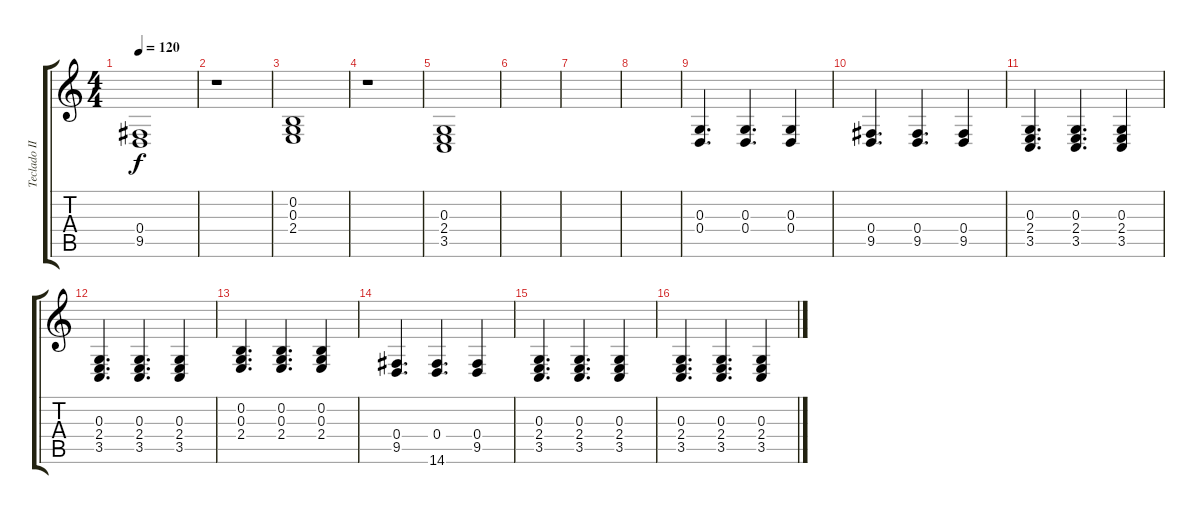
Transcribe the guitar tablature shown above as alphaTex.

\track ("Teclado II" "Teclado II") {instrument acousticgrandpiano}
\staff {score tabs}
\tuning (E4 B3 G3 D3 A2 E2) {hide}
\ts (4 4)
\tempo 120
\clef g2
\ks c
(0.4 9.5).1{dy f} |
r.1 |
(0.2 0.3 2.4).1 |
r.1 |
(0.3 2.4 3.5).1 |
|
|
|
(0.3 0.4).4{d} (0.3 0.4).4{d} (0.3 0.4).4 |
(0.4 9.5).4{d} (0.4 9.5).4{d} (0.4 9.5).4 |
(0.3 2.4 3.5).4{d} (0.3 2.4 3.5).4{d} (0.3 2.4 3.5).4 |
(0.3 2.4 3.5).4{d} (0.3 2.4 3.5).4{d} (0.3 2.4 3.5).4 |
(0.2 0.3 2.4).4{d} (0.2 0.3 2.4).4{d} (0.2 0.3 2.4).4 |
(0.4 9.5).4{d} (0.4 14.6).4{d} (0.4 9.5).4 |
(0.3 2.4 3.5).4{d} (0.3 2.4 3.5).4{d} (0.3 2.4 3.5).4 |
(0.3 2.4 3.5).4{d} (0.3 2.4 3.5).4{d} (0.3 2.4 3.5).4
